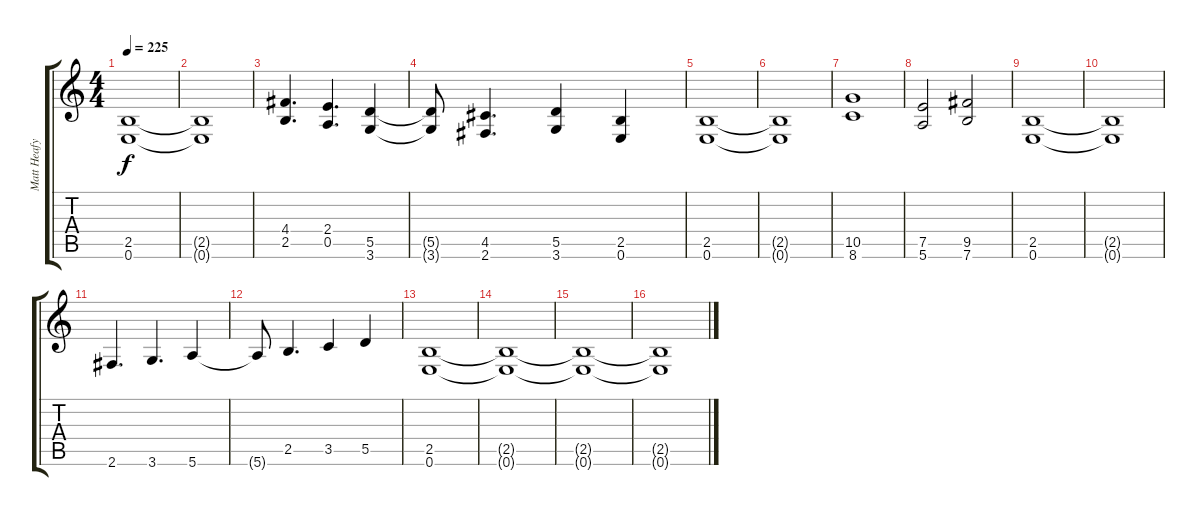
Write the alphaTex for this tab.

\track ("Matt Heafy Gtr. 1" "Matt Heafy") {instrument distortionguitar}
\staff {score tabs}
\tuning (E4 B3 G3 D3 A2 E2) {hide}
\ts (4 4)
\tempo 225
\clef g2
\ks c
(2.5 0.6).1{dy f} |
(2.5{t} 0.6{t}).1 |
(4.4 2.5).4{d} (2.4 0.5).4{d} (5.5 3.6).4 |
(5.5{t} 3.6{t}).8 (4.5 2.6).4{d} (5.5 3.6).4 (2.5 0.6).4 |
(2.5 0.6).1 |
(2.5{t} 0.6{t}).1 |
(10.5 8.6).1 |
(7.5 5.6).2 (9.5 7.6).2 |
(2.5 0.6).1 |
(2.5{t} 0.6{t}).1 |
2.6.4{d} 3.6.4{d} 5.6.4 |
5.6{t}.8 2.5.4{d} 3.5.4 5.5.4 |
(2.5 0.6).1 |
(2.5{t} 0.6{t}).1 |
(2.5{t} 0.6{t}).1 |
(2.5{t} 0.6{t}).1
